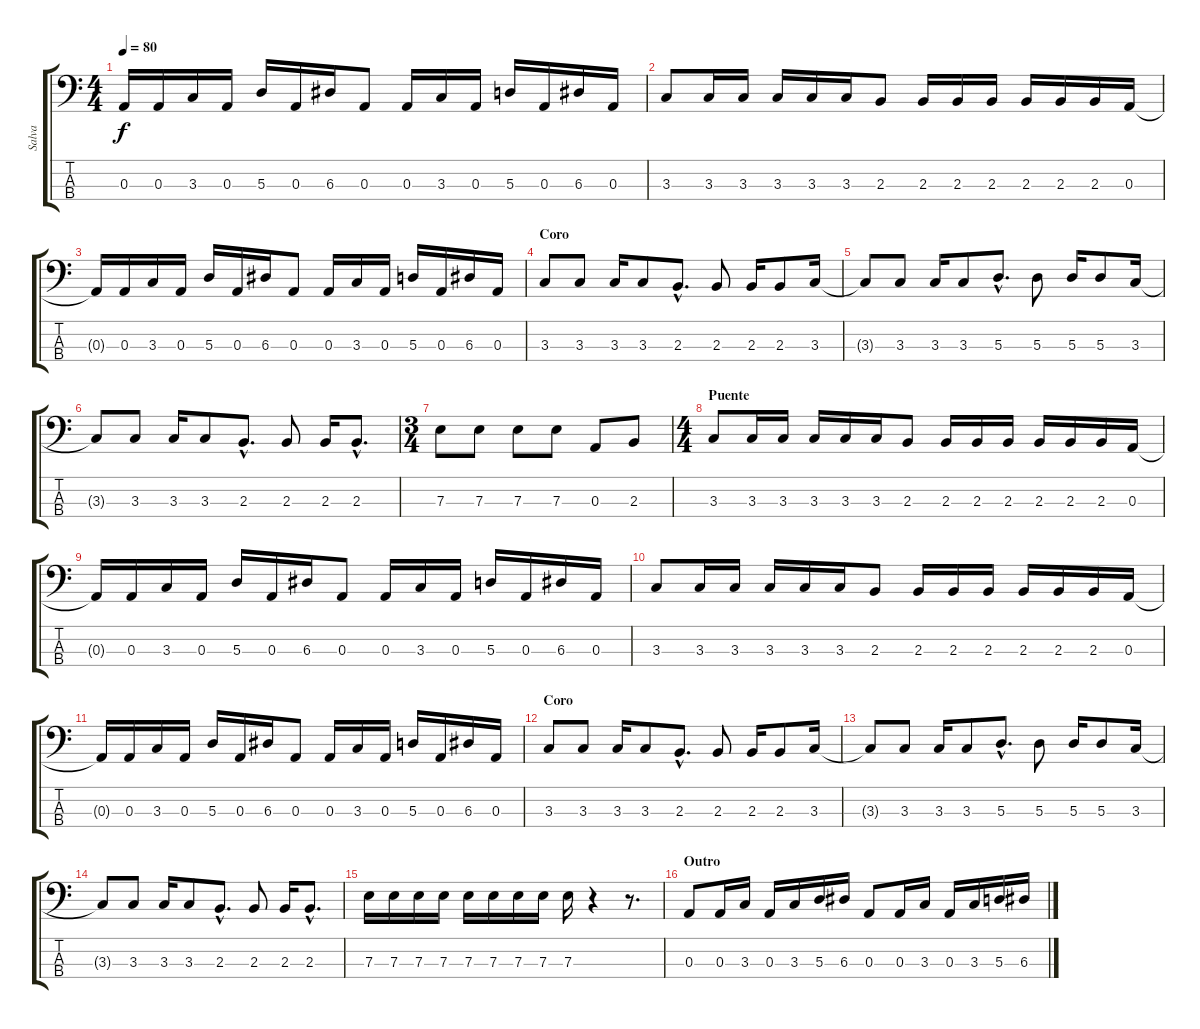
\track ("Salva" "Salva") {instrument electricbassfinger}
\staff {score tabs}
\tuning (G2 D2 A1 E1) {hide}
\ts (4 4)
\tempo 80
\clef f4
\ks c
0.3{t}.16{dy f} 0.3.16 3.3.16 0.3.16 5.3.16 0.3.16 6.3.16 0.3.8 0.3.16 3.3.16 0.3.16 5.3.16 0.3.16 6.3.16 0.3.16 |
3.3.8 3.3.16 3.3.16 3.3.16 3.3.16 3.3.16 2.3.8 2.3.16 2.3.16 2.3.16 2.3.16 2.3.16 2.3.16 0.3.16 |
0.3{t}.16 0.3.16 3.3.16 0.3.16 5.3.16 0.3.16 6.3.16 0.3.8 0.3.16 3.3.16 0.3.16 5.3.16 0.3.16 6.3.16 0.3.16 |
\section ("" "Coro")
3.3.8 3.3.8 3.3.16 3.3.8 2.3{hac}.8{d} 2.3.8 2.3.16 2.3.8 3.3.16 |
3.3{t}.8 3.3.8 3.3.16 3.3.8 5.3{hac}.8{d} 5.3.8 5.3.16 5.3.8 3.3.16 |
3.3{t}.8 3.3.8 3.3.16 3.3.8 2.3{hac}.8{d} 2.3.8 2.3.16 2.3{hac}.8{d} |
\ts (3 4)
7.3.8 7.3.8 7.3.8 7.3.8 0.3.8 2.3.8 |
\ts (4 4)
\section ("" "Puente")
3.3.8 3.3.16 3.3.16 3.3.16 3.3.16 3.3.16 2.3.8 2.3.16 2.3.16 2.3.16 2.3.16 2.3.16 2.3.16 0.3.16 |
0.3{t}.16 0.3.16 3.3.16 0.3.16 5.3.16 0.3.16 6.3.16 0.3.8 0.3.16 3.3.16 0.3.16 5.3.16 0.3.16 6.3.16 0.3.16 |
3.3.8 3.3.16 3.3.16 3.3.16 3.3.16 3.3.16 2.3.8 2.3.16 2.3.16 2.3.16 2.3.16 2.3.16 2.3.16 0.3.16 |
0.3{t}.16 0.3.16 3.3.16 0.3.16 5.3.16 0.3.16 6.3.16 0.3.8 0.3.16 3.3.16 0.3.16 5.3.16 0.3.16 6.3.16 0.3.16 |
\section ("" "Coro")
3.3.8 3.3.8 3.3.16 3.3.8 2.3{hac}.8{d} 2.3.8 2.3.16 2.3.8 3.3.16 |
3.3{t}.8 3.3.8 3.3.16 3.3.8 5.3{hac}.8{d} 5.3.8 5.3.16 5.3.8 3.3.16 |
3.3{t}.8 3.3.8 3.3.16 3.3.8 2.3{hac}.8{d} 2.3.8 2.3.16 2.3{hac}.8{d} |
7.3.16 7.3.16 7.3.16 7.3.16 7.3.16 7.3.16 7.3.16 7.3.16 7.3.16 r.4 r.8{d} |
\section ("" "Outro")
0.3.8{volume 12} 0.3.16{volume 0} 3.3.16 0.3.16 3.3.16 5.3.16 6.3.16 0.3.8 0.3.16 3.3.16 0.3.16 3.3.16 5.3.16 6.3.16
